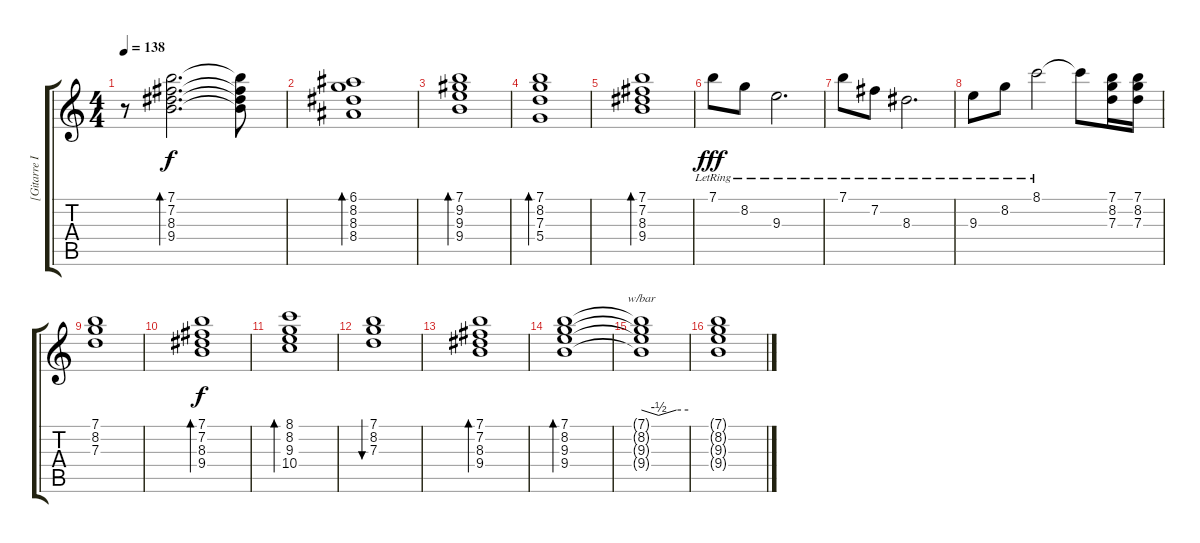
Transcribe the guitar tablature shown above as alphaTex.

\track ("[Gitarre I]" "[Gitarre I") {instrument overdrivenguitar}
\staff {score tabs}
\tuning (E4 B3 G3 D3 A2 E2) {hide}
\ts (4 4)
\tempo 138
\clef g2
\ks c
r.8{dy f} (7.1 7.2 8.3 9.4).2{d bd 480} (7.1{t} 7.2{t} 8.3{t} 9.4{t}).8 |
(6.1 8.2 8.3 8.4).1{bd 480} |
(7.1 9.2 9.3 9.4).1{bd 480} |
(7.1 8.2 7.3 5.4).1{bd 480} |
(7.1 7.2 8.3 9.4).1{bd 480} |
7.1{lr}.8{dy fff volume 14 balance 8} 8.2{lr}.8 9.3{lr}.2{d} |
7.1{lr}.8 7.2{lr}.8 8.3{lr}.2{d} |
9.3{lr}.8 8.2{lr}.8 8.1{lr}.2 8.1{t}.8 (7.1 8.2 7.3).16 (7.1 8.2 7.3).16 |
(7.1 8.2 7.3).1 |
(7.1 7.2 8.3 9.4).1{bd 480 dy f volume 10} |
(8.1 8.2 9.3 10.4).1{bd 480} |
(7.1 8.2 7.3).1{bu 480} |
(7.1 7.2 8.3 9.4).1{bd 480} |
(7.1 8.2 9.3 9.4).1{bd 480} |
(7.1{t} 8.2{t} 9.3{t} 9.4{t}).1{tbe (custom default 0 0 22 -2 45 0 60 0)} |
(7.1{t} 8.2{t} 9.3{t} 9.4{t}).1
